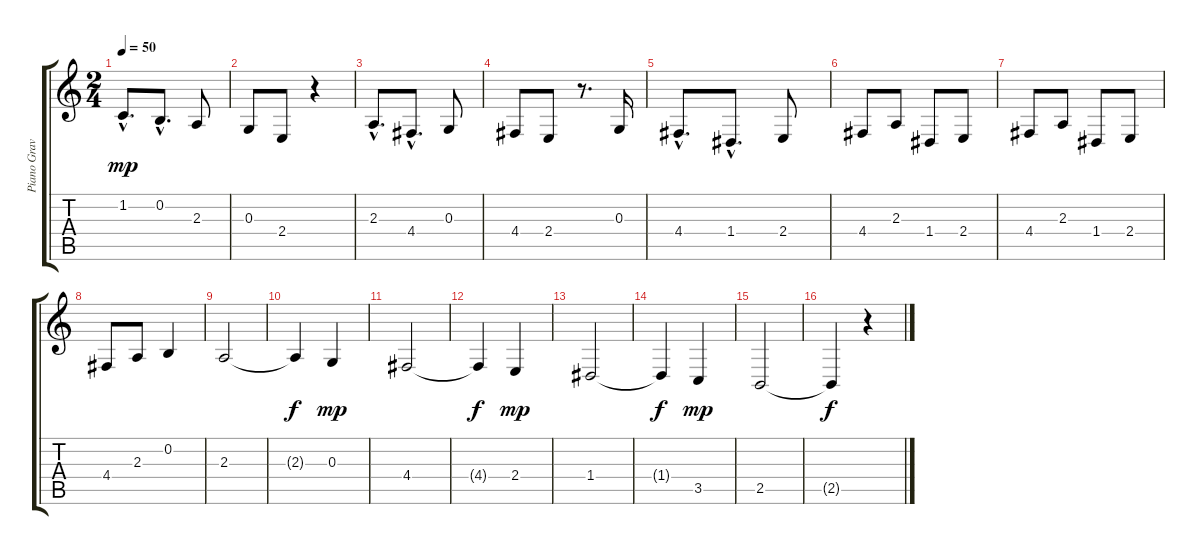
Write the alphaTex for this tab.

\track ("Piano Grave" "Piano Grav") {instrument acousticgrandpiano}
\staff {score tabs}
\tuning (E4 B3 G3 D3 A2 E2) {hide}
\ts (2 4)
\tempo 50
\clef g2
\ks c
1.2{hac}.8{d dy mp volume 16} 0.2{hac}.8{d volume 16} 2.3.8{volume 16} |
0.3.8{volume 16} 2.4.8{volume 16} r.4{volume 16} |
2.3{hac}.8{d volume 16} 4.4{hac}.8{d volume 16} 0.3.8{volume 16} |
4.4.8{volume 16} 2.4.8{volume 16} r.8{d volume 16} 0.3.16{volume 16} |
4.4{hac}.8{d volume 16} 1.4{hac}.8{d volume 16} 2.4.8{volume 16} |
4.4.8{volume 16} 2.3.8{volume 16} 1.4.8{volume 16} 2.4.8{volume 16} |
4.4.8{volume 16} 2.3.8{volume 16} 1.4.8{volume 16} 2.4.8{volume 16} |
4.4.8{volume 16} 2.3.8{volume 16} 0.2.4{volume 16} |
2.3.2{volume 16} |
2.3{t}.4{dy f} 0.3.4{dy mp volume 16} |
4.4.2{volume 16} |
4.4{t}.4{dy f} 2.4.4{dy mp volume 16} |
1.4.2{volume 16} |
1.4{t}.4{dy f} 3.5.4{dy mp volume 16} |
2.5.2{volume 16} |
2.5{t}.4{dy f} r.4
